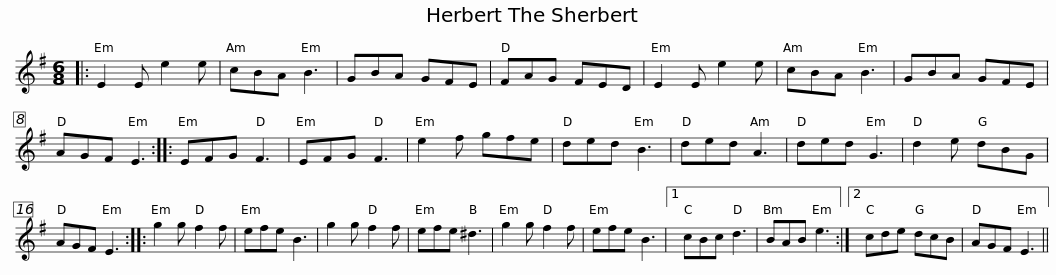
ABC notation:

X:1
L:1/8
M:6/8
I:linebreak $
K:Emin
V:1 treble
V:1
|: E2 E e2 e | cBA B3 | GBA GFE | FAG FED | E2 E e2 e | %5
 cBA B3 | GBA GFE | AGF E3 ::$ EFG F3 | EFG F3 | %10
 e2 f gfe | ded B3 | ded A3 | ded G3 | d2 e dBG | %15
 AGF E3 :: g2 g f2 f |$ efe B3 | g2 g f2 f | efe ^d3 | %20
 g2 g f2 f | efe B3 |1 cBc d3 | BAB e3 :|2 cde dcB | %25
 AGF E3 || %26
